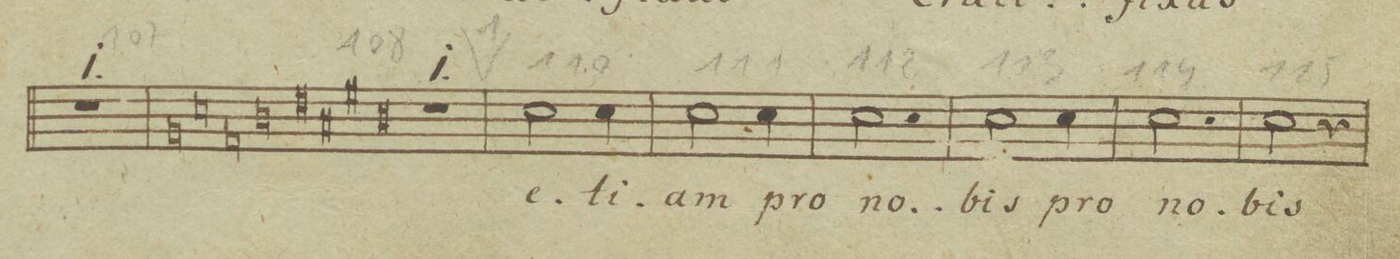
**kern	**text	**dynam
*I"Basso	*	*
*clefF4	*	*
*k[b-e-a-d-]	*	*
*met(c)	*	*
*M3/4	*	*
2.r	.	.
=108||	=108||	=108||
*k[bnenandnf#c#g#d#]	*	*
2.r	.	.
=109	=109	=109
2E\	e-	.
4E\	-ti-	.
=110	=110	=110
2E\	-am	.
4E\	pro	.
=111	=111	=111
2.E\	no-	.
=112	=112	=112
2E\	-bis	.
4E\	pro	.
=113	=113	=113
2.E\	no-	.
=114	=114	=114
2E\	-bis	.
4r	.	.
=115	=115	=115
*-	*-	*-
